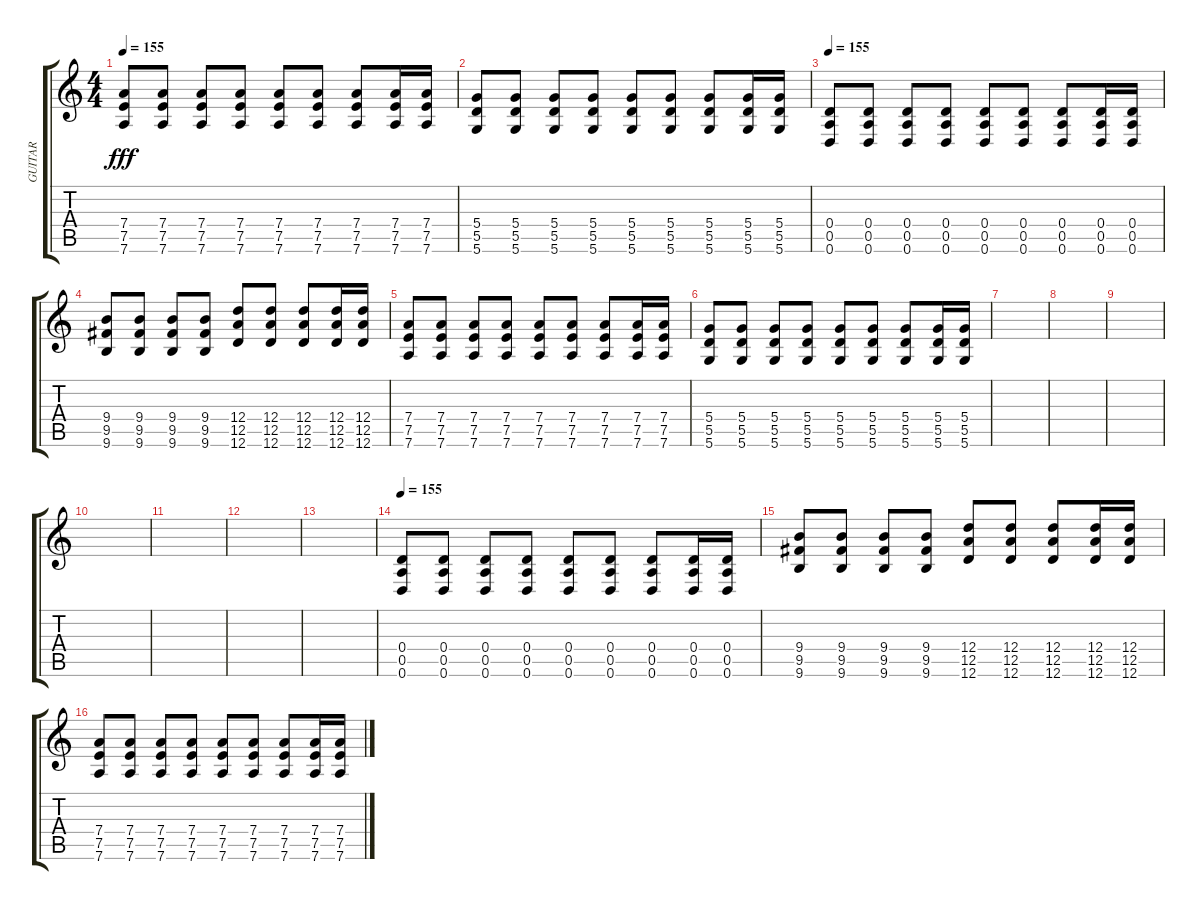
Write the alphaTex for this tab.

\track ("GUITAR" "GUITAR") {instrument electricguitarclean}
\staff {score tabs}
\tuning (E4 B3 G3 D3 A2 D2) {hide}
\ts (4 4)
\tempo 155
\clef g2
\ks c
(7.4 7.5 7.6).8{dy fff} (7.4 7.5 7.6).8 (7.4 7.5 7.6).8 (7.4 7.5 7.6).8 (7.4 7.5 7.6).8 (7.4 7.5 7.6).8 (7.4 7.5 7.6).8 (7.4 7.5 7.6).16 (7.4 7.5 7.6).16 |
(5.4 5.5 5.6).8 (5.4 5.5 5.6).8 (5.4 5.5 5.6).8 (5.4 5.5 5.6).8 (5.4 5.5 5.6).8 (5.4 5.5 5.6).8 (5.4 5.5 5.6).8 (5.4 5.5 5.6).16 (5.4 5.5 5.6).16 |
\tempo 155
(0.4 0.5 0.6).8{instrument distortionguitar} (0.4 0.5 0.6).8 (0.4 0.5 0.6).8 (0.4 0.5 0.6).8 (0.4 0.5 0.6).8 (0.4 0.5 0.6).8 (0.4 0.5 0.6).8 (0.4 0.5 0.6).16 (0.4 0.5 0.6).16 |
(9.4 9.5 9.6).8 (9.4 9.5 9.6).8 (9.4 9.5 9.6).8 (9.4 9.5 9.6).8 (12.4 12.5 12.6).8 (12.4 12.5 12.6).8 (12.4 12.5 12.6).8 (12.4 12.5 12.6).16 (12.4 12.5 12.6).16 |
(7.4 7.5 7.6).8 (7.4 7.5 7.6).8 (7.4 7.5 7.6).8 (7.4 7.5 7.6).8 (7.4 7.5 7.6).8 (7.4 7.5 7.6).8 (7.4 7.5 7.6).8 (7.4 7.5 7.6).16 (7.4 7.5 7.6).16 |
(5.4 5.5 5.6).8 (5.4 5.5 5.6).8 (5.4 5.5 5.6).8 (5.4 5.5 5.6).8 (5.4 5.5 5.6).8 (5.4 5.5 5.6).8 (5.4 5.5 5.6).8 (5.4 5.5 5.6).16 (5.4 5.5 5.6).16 |
|
|
|
|
|
|
|
\tempo 155
(0.4 0.5 0.6).8{instrument distortionguitar} (0.4 0.5 0.6).8 (0.4 0.5 0.6).8 (0.4 0.5 0.6).8 (0.4 0.5 0.6).8 (0.4 0.5 0.6).8 (0.4 0.5 0.6).8 (0.4 0.5 0.6).16 (0.4 0.5 0.6).16 |
(9.4 9.5 9.6).8 (9.4 9.5 9.6).8 (9.4 9.5 9.6).8 (9.4 9.5 9.6).8 (12.4 12.5 12.6).8 (12.4 12.5 12.6).8 (12.4 12.5 12.6).8 (12.4 12.5 12.6).16 (12.4 12.5 12.6).16 |
(7.4 7.5 7.6).8 (7.4 7.5 7.6).8 (7.4 7.5 7.6).8 (7.4 7.5 7.6).8 (7.4 7.5 7.6).8 (7.4 7.5 7.6).8 (7.4 7.5 7.6).8 (7.4 7.5 7.6).16 (7.4 7.5 7.6).16
